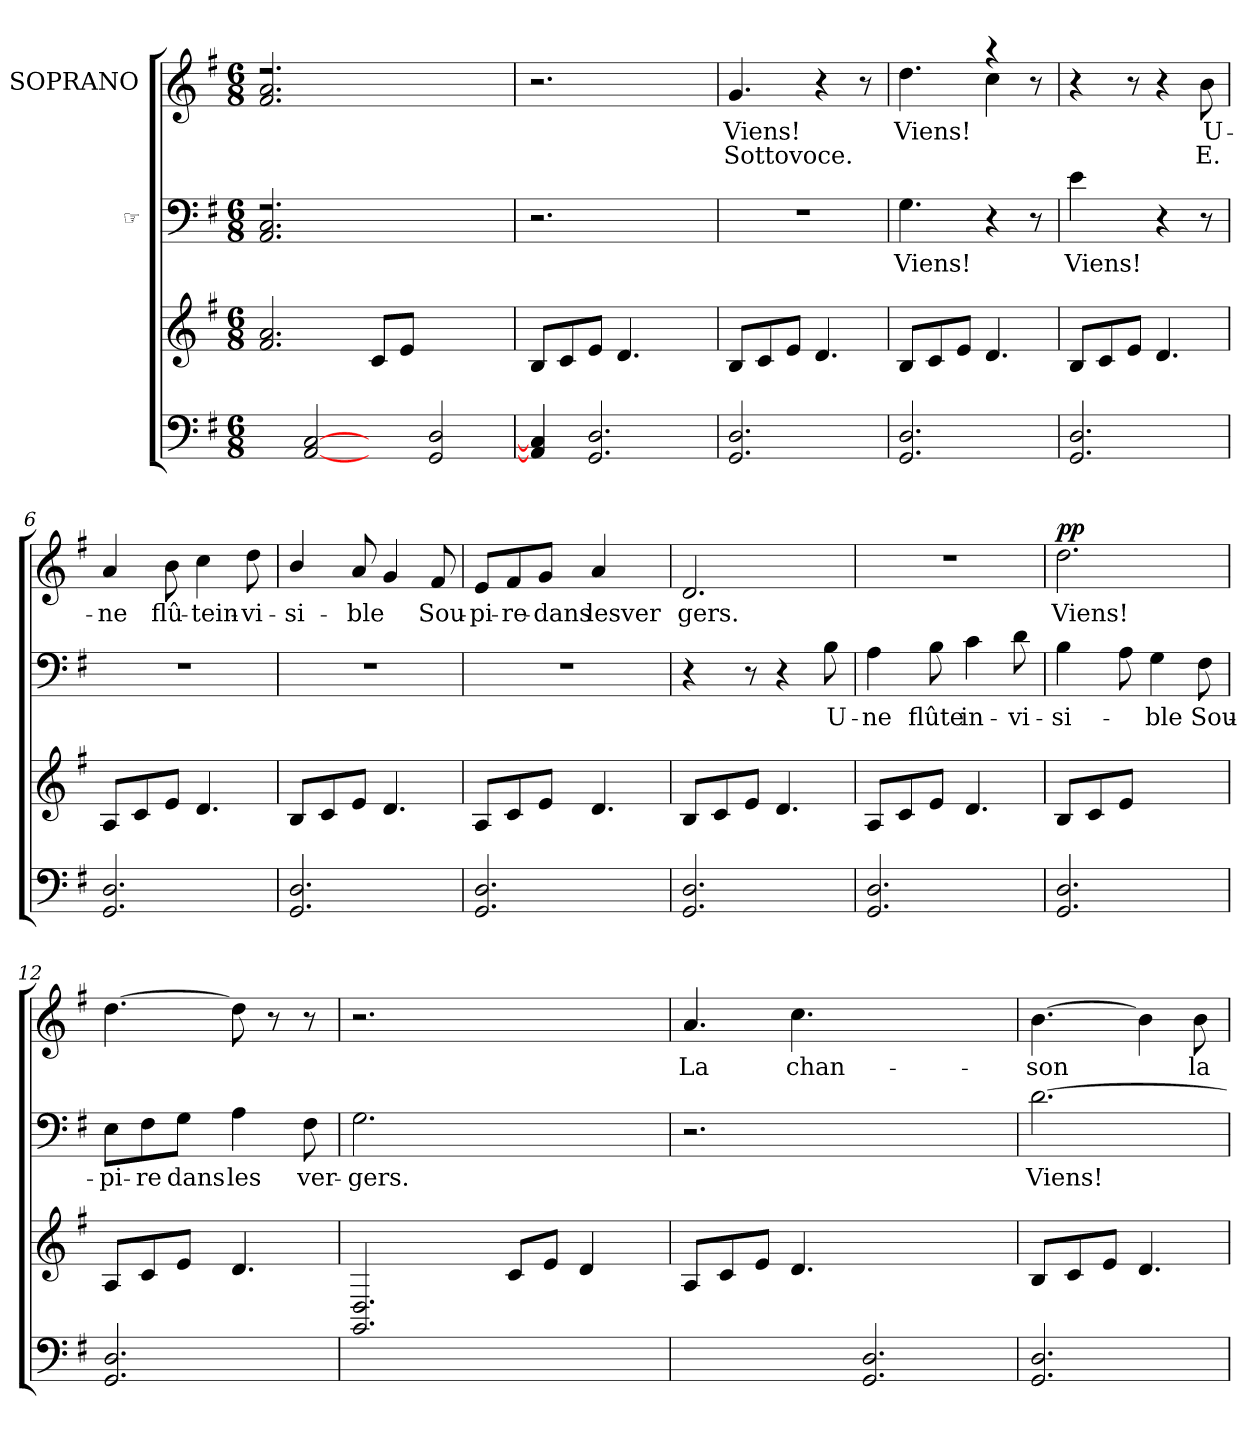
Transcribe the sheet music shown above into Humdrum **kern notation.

**kern	**kern	**kern	**text	**kern	**text	**text	**dynam
*part3	*part3	*part2	*part2	*part1	*part1	*part1	*part1
*staff4	*staff3	*staff2	*staff2	*staff1	*staff1	*staff1	*staff1
*	*	*I"☞	*	*I"SOPRANO	*	*	*
*clefF4	*clefG2	*clefF4	*	*clefG2	*	*	*
*k[f#]	*k[f#]	*k[f#]	*	*k[f#]	*	*	*
*M6/8	*M6/8	*M6/8	*	*M6/8	*	*	*
=1	=1	=1	=1	=1	=1	=1	=1
*	*	*^	*	*^	*	*	*
4ryy	2.f#i/ 2.ai/	2.r	2.AAj/ 2.Cj/	.	2.r	2.f#j/ 2.aj/	.	.	.
[2AAj/ [2Cj/	.	.	.	.	.	.	.	.	.
4ryy	8cZ/L	1ryy	1ryy	.	1ryy	1ryy	.	.	.
.	8eZ/J	.	.	.	.	.	.	.	.
!LO:N:vis=2	!	!	!	!	!	!	!	!	!
2.DV/ 2.GGV/	2.ryy	.	.	.	.	.	.	.	.
*	*	*v	*v	*	*	*	*	*	*
*	*	*	*	*v	*v	*	*	*
=2	=2	=2	=2	=2	=2	=2	=2
4AAj]/ 4Cj]/	8Bi/L	2.r	.	2.r	.	.	.
.	8ci/	.	.	.	.	.	.
2.Dj/ 2.GGj/	8ei/J	.	.	.	.	.	.
.	4.di/	.	.	.	.	.	.
.	4ryy	4ryy	.	4ryy	.	.	.
=3	=3	=3	=3	=3	=3	=3	=3
2.Dj/ 2.GGj/	8Bi/L	2.r	.	4.gi/	Viens!	Sottovoce.	.
.	8ci/	.	.	.	.	.	.
.	8ei/J	.	.	.	.	.	.
.	4.di/	.	.	4r	.	.	.
.	.	.	.	8r	.	.	.
=4	=4	=4	=4	=4	=4	=4	=4
*	*	*	*	*^	*	*	*
2.Dj/ 2.GGj/	8Bi/L	4.Gi\	Viens!	4.ddi\	8ryy	Viens!	.	.
.	8ci/	.	.	.	8ryy	.	.	.
.	8ei/J	.	.	.	8ryy	.	.	.
.	4.di/	4r	.	4r	4ccj\	.	.	.
.	.	8r	.	8r	8ryy	.	.	.
*	*	*	*	*v	*v	*	*	*
=5	=5	=5	=5	=5	=5	=5	=5
2.Dj/ 2.GGj/	8Bi/L	4ei\	Viens!	4r	.	.	.
.	8ci/	.	.	.	.	.	.
.	8ei/J	8ryy	.	8r	.	.	.
.	4.di/	4r	.	4r	.	.	.
.	.	8r	.	8bi\	U-	E.	.
!!LO:LB:g=z
=6	=6	=6	=6	=6	=6	=6	=6
2.Dj/ 2.GGj/	8Ai/L	2.r	.	4ai/	ne	.	.
.	8ci/	.	.	.	.	.	.
.	8ei/J	.	.	8bi\	flû-	.	.
.	4.di/	.	.	4cci\	tein-	.	.
.	.	.	.	8ddi\	vi-	.	.
=7	=7	=7	=7	=7	=7	=7	=7
2.Dj/ 2.GGj/	8Bi/L	2.r	.	4bi/	si-	.	.
.	8ci/	.	.	.	.	.	.
.	8ei/J	.	.	8ai/	ble	.	.
.	4.di/	.	.	4gi/	.	.	.
.	.	.	.	8f#i/	Sou-	.	.
=8	=8	=8	=8	=8	=8	=8	=8
2.Dj/ 2.GGj/	8Ai/L	2.r	.	8ei/L	pi-	.	.
.	8ci/	.	.	8f#i/	re-	.	.
.	8ei/J	.	.	8gi/J	dans	.	.
.	4.di/	.	.	4ai/	lesver	.	.
.	.	.	.	8ryy	.	.	.
=9	=9	=9	=9	=9	=9	=9	=9
2.Dj/ 2.GGj/	8Bi/L	4r	.	2.di/	gers.	.	.
.	8ci/	.	.	.	.	.	.
.	8ei/J	8r	.	.	.	.	.
.	4.di/	4r	.	.	.	.	.
.	.	8Bi\	U-	.	.	.	.
=10	=10	=10	=10	=10	=10	=10	=10
2.Dj/ 2.GGj/	8Ai/L	4Ai\	ne	2.r	.	.	.
.	8ci/	.	.	.	.	.	.
.	8ei/J	8Bi\	flûte	.	.	.	.
.	4.di/	4ci\	in-	.	.	.	.
.	.	8di\	vi-	.	.	.	.
=11	=11	=11	=11	=11	=11	=11	=11
!	!	!	!	!	!	!	!LO:DY:a
2.Dj/ 2.GGj/	8Bi/L	4Bi\	si-	2.ddi\	Viens!	.	pp
.	8ci/	.	.	.	.	.	.
.	8ei/J	8Ai\	.	.	.	.	.
.	4.ryy	4Gi\	ble	.	.	.	.
.	.	8F#i\	Sou-	.	.	.	.
!!LO:LB:g=z
=12	=12	=12	=12	=12	=12	=12	=12
2.Dj/ 2.GGj/	8Ai/L	8Ei\L	pi-	[4.ddi\	.	.	.
.	8ci/	8F#i\	re	.	.	.	.
.	8ei/J	8Gi\J	dans	.	.	.	.
.	4.di/	4Ai\	les	8ddi\]	.	.	.
.	.	.	.	8r	.	.	.
.	.	8F#i\	ver-	8r	.	.	.
=13	=13	=13	=13	=13	=13	=13	=13
2ryy	2.Di/ 2.GGi/	2.Gi\	gers.	2.r	.	.	.
8ryy	.	.	.	.	.	.	.
8ryy	.	.	.	.	.	.	.
2ryy	8cZ/L	2ryy	.	2ryy	.	.	.
.	8eZ/J	.	.	.	.	.	.
!	!LO:N:vis=4	!	!	!	!	!	!
.	4.dZ/	.	.	.	.	.	.
8ryy	.	8ryy	.	8ryy	.	.	.
=14	=14	=14	=14	=14	=14	=14	=14
2ryy	8Ai/L	2.r	.	4.ai/	La	.	.
.	8ci/	.	.	.	.	.	.
.	8ei/J	.	.	.	.	.	.
.	4.di/	.	.	4.cci\	chan-	.	.
8ryy	.	.	.	.	.	.	.
2.Dj/ 2.GGj/	.	.	.	.	.	.	.
.	2ryy	2ryy	.	2ryy	.	.	.
.	8ryy	8ryy	.	8ryy	.	.	.
=15	=15	=15	=15	=15	=15	=15	=15
2.Dj/ 2.GGj/	8Bi/L	[2.di\	Viens!	[4.bi\	son	.	.
.	8ci/	.	.	.	.	.	.
.	8ei/J	.	.	.	.	.	.
.	4.di/	.	.	4bi\]	.	.	.
.	.	.	.	8bi\	la	.	.
=	=	=	=	=	=	=	=
*-	*-	*-	*-	*-	*-	*-	*-
